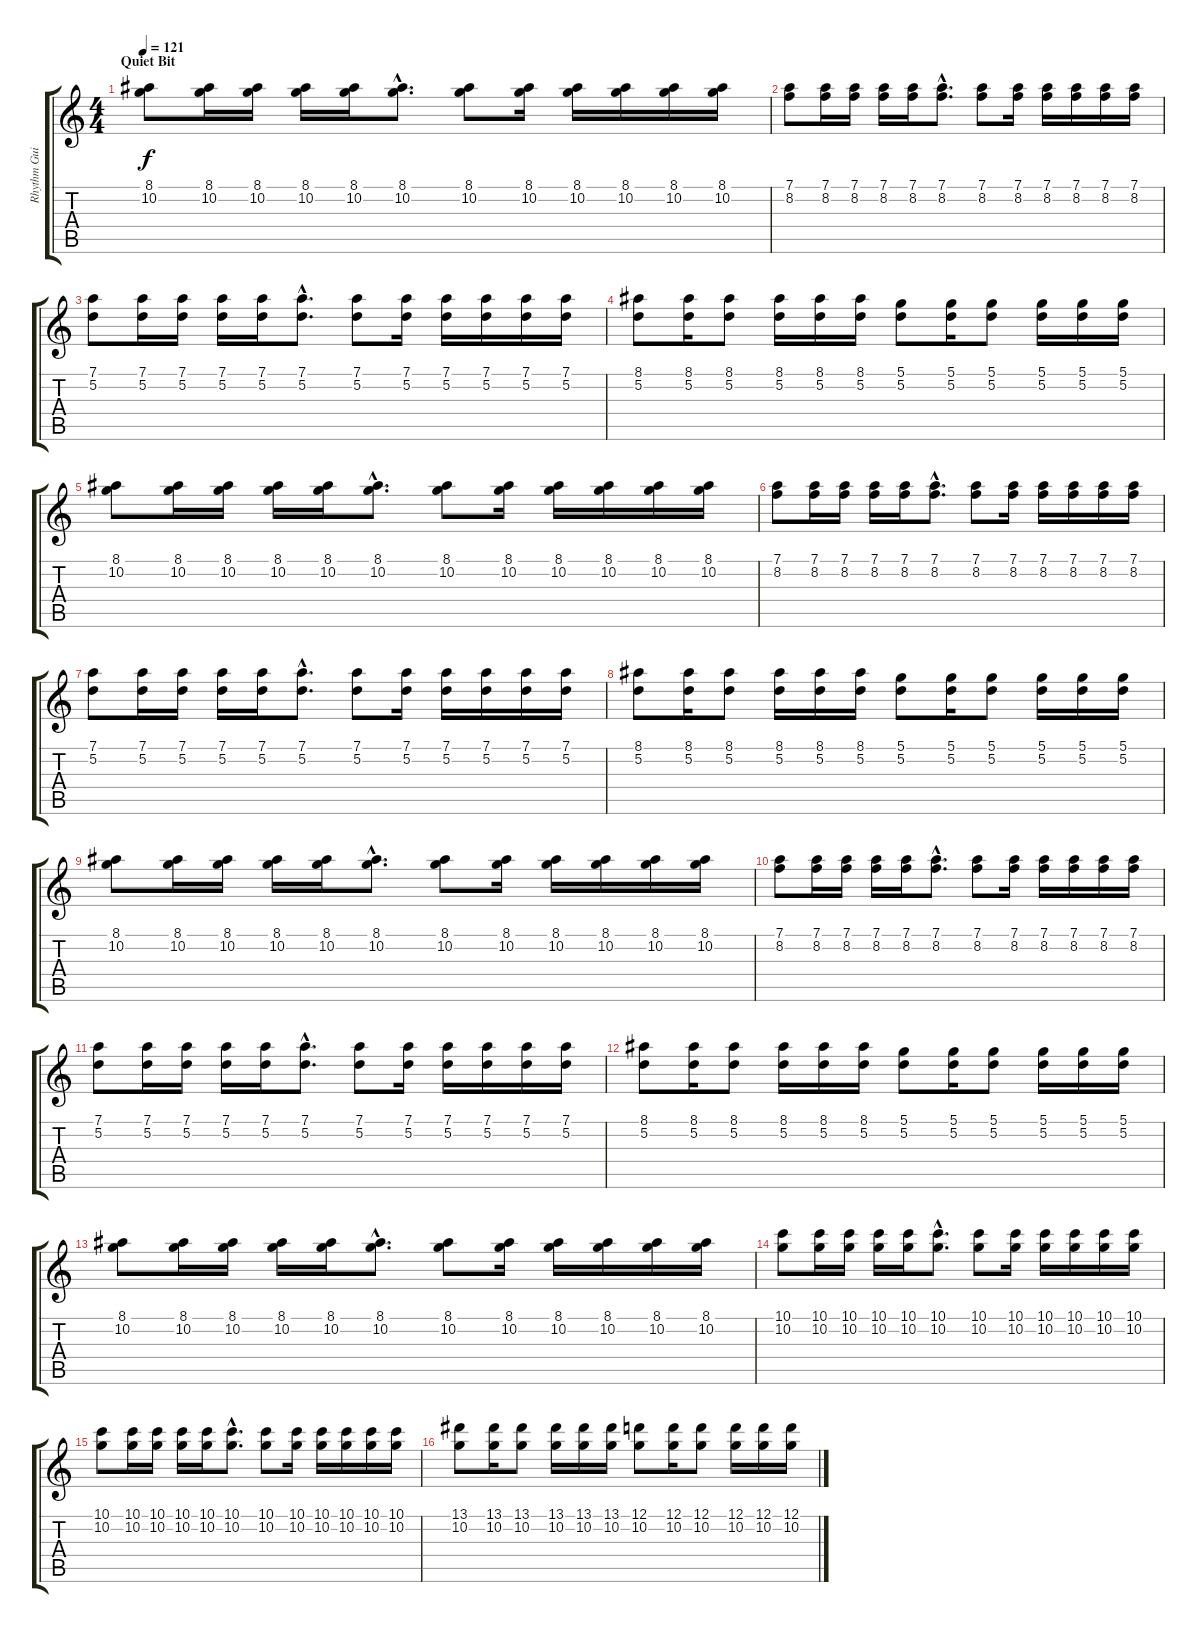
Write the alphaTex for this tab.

\track ("Rhythm Guitar" "Rhythm Gui") {instrument overdrivenguitar}
\staff {score tabs}
\tuning (D4 A3 F3 C3 G2 D2) {hide}
\ts (4 4)
\section ("" "Quiet Bit")
\tempo 121
\clef g2
\ks c
(8.1 10.2).8{dy f volume 15 instrument electricguitarclean} (8.1 10.2).16 (8.1 10.2).16 (8.1 10.2).16 (8.1 10.2).16 (8.1{hac} 10.2{hac}).8{d} (8.1 10.2).8 (8.1 10.2).16 (8.1 10.2).16 (8.1 10.2).16 (8.1 10.2).16 (8.1 10.2).16 |
(7.1 8.2).8 (7.1 8.2).16 (7.1 8.2).16 (7.1 8.2).16 (7.1 8.2).16 (7.1{hac} 8.2{hac}).8{d} (7.1 8.2).8 (7.1 8.2).16 (7.1 8.2).16 (7.1 8.2).16 (7.1 8.2).16 (7.1 8.2).16 |
(7.1 5.2).8 (7.1 5.2).16 (7.1 5.2).16 (7.1 5.2).16 (7.1 5.2).16 (7.1{hac} 5.2{hac}).8{d} (7.1 5.2).8 (7.1 5.2).16 (7.1 5.2).16 (7.1 5.2).16 (7.1 5.2).16 (7.1 5.2).16 |
(8.1 5.2).8 (8.1 5.2).16 (8.1 5.2).8 (8.1 5.2).16 (8.1 5.2).16 (8.1 5.2).16 (5.1 5.2).8 (5.1 5.2).16 (5.1 5.2).8 (5.1 5.2).16 (5.1 5.2).16 (5.1 5.2).16 |
(8.1 10.2).8 (8.1 10.2).16 (8.1 10.2).16 (8.1 10.2).16 (8.1 10.2).16 (8.1{hac} 10.2{hac}).8{d} (8.1 10.2).8 (8.1 10.2).16 (8.1 10.2).16 (8.1 10.2).16 (8.1 10.2).16 (8.1 10.2).16 |
(7.1 8.2).8 (7.1 8.2).16 (7.1 8.2).16 (7.1 8.2).16 (7.1 8.2).16 (7.1{hac} 8.2{hac}).8{d} (7.1 8.2).8 (7.1 8.2).16 (7.1 8.2).16 (7.1 8.2).16 (7.1 8.2).16 (7.1 8.2).16 |
(7.1 5.2).8 (7.1 5.2).16 (7.1 5.2).16 (7.1 5.2).16 (7.1 5.2).16 (7.1{hac} 5.2{hac}).8{d} (7.1 5.2).8 (7.1 5.2).16 (7.1 5.2).16 (7.1 5.2).16 (7.1 5.2).16 (7.1 5.2).16 |
(8.1 5.2).8 (8.1 5.2).16 (8.1 5.2).8 (8.1 5.2).16 (8.1 5.2).16 (8.1 5.2).16 (5.1 5.2).8 (5.1 5.2).16 (5.1 5.2).8 (5.1 5.2).16 (5.1 5.2).16 (5.1 5.2).16 |
(8.1 10.2).8 (8.1 10.2).16 (8.1 10.2).16 (8.1 10.2).16 (8.1 10.2).16 (8.1{hac} 10.2{hac}).8{d} (8.1 10.2).8 (8.1 10.2).16 (8.1 10.2).16 (8.1 10.2).16 (8.1 10.2).16 (8.1 10.2).16 |
(7.1 8.2).8 (7.1 8.2).16 (7.1 8.2).16 (7.1 8.2).16 (7.1 8.2).16 (7.1{hac} 8.2{hac}).8{d} (7.1 8.2).8 (7.1 8.2).16 (7.1 8.2).16 (7.1 8.2).16 (7.1 8.2).16 (7.1 8.2).16 |
(7.1 5.2).8 (7.1 5.2).16 (7.1 5.2).16 (7.1 5.2).16 (7.1 5.2).16 (7.1{hac} 5.2{hac}).8{d} (7.1 5.2).8 (7.1 5.2).16 (7.1 5.2).16 (7.1 5.2).16 (7.1 5.2).16 (7.1 5.2).16 |
(8.1 5.2).8 (8.1 5.2).16 (8.1 5.2).8 (8.1 5.2).16 (8.1 5.2).16 (8.1 5.2).16 (5.1 5.2).8 (5.1 5.2).16 (5.1 5.2).8 (5.1 5.2).16 (5.1 5.2).16 (5.1 5.2).16 |
(8.1 10.2).8 (8.1 10.2).16 (8.1 10.2).16 (8.1 10.2).16 (8.1 10.2).16 (8.1{hac} 10.2{hac}).8{d} (8.1 10.2).8 (8.1 10.2).16 (8.1 10.2).16 (8.1 10.2).16 (8.1 10.2).16 (8.1 10.2).16 |
(10.1 10.2).8 (10.1 10.2).16 (10.1 10.2).16 (10.1 10.2).16 (10.1 10.2).16 (10.1{hac} 10.2{hac}).8{d} (10.1 10.2).8 (10.1 10.2).16 (10.1 10.2).16 (10.1 10.2).16 (10.1 10.2).16 (10.1 10.2).16 |
(10.1 10.2).8 (10.1 10.2).16 (10.1 10.2).16 (10.1 10.2).16 (10.1 10.2).16 (10.1{hac} 10.2{hac}).8{d} (10.1 10.2).8 (10.1 10.2).16 (10.1 10.2).16 (10.1 10.2).16 (10.1 10.2).16 (10.1 10.2).16 |
(13.1 10.2).8 (13.1 10.2).16 (13.1 10.2).8 (13.1 10.2).16 (13.1 10.2).16 (13.1 10.2).16 (12.1 10.2).8 (12.1 10.2).16 (12.1 10.2).8 (12.1 10.2).16 (12.1 10.2).16 (12.1 10.2).16
